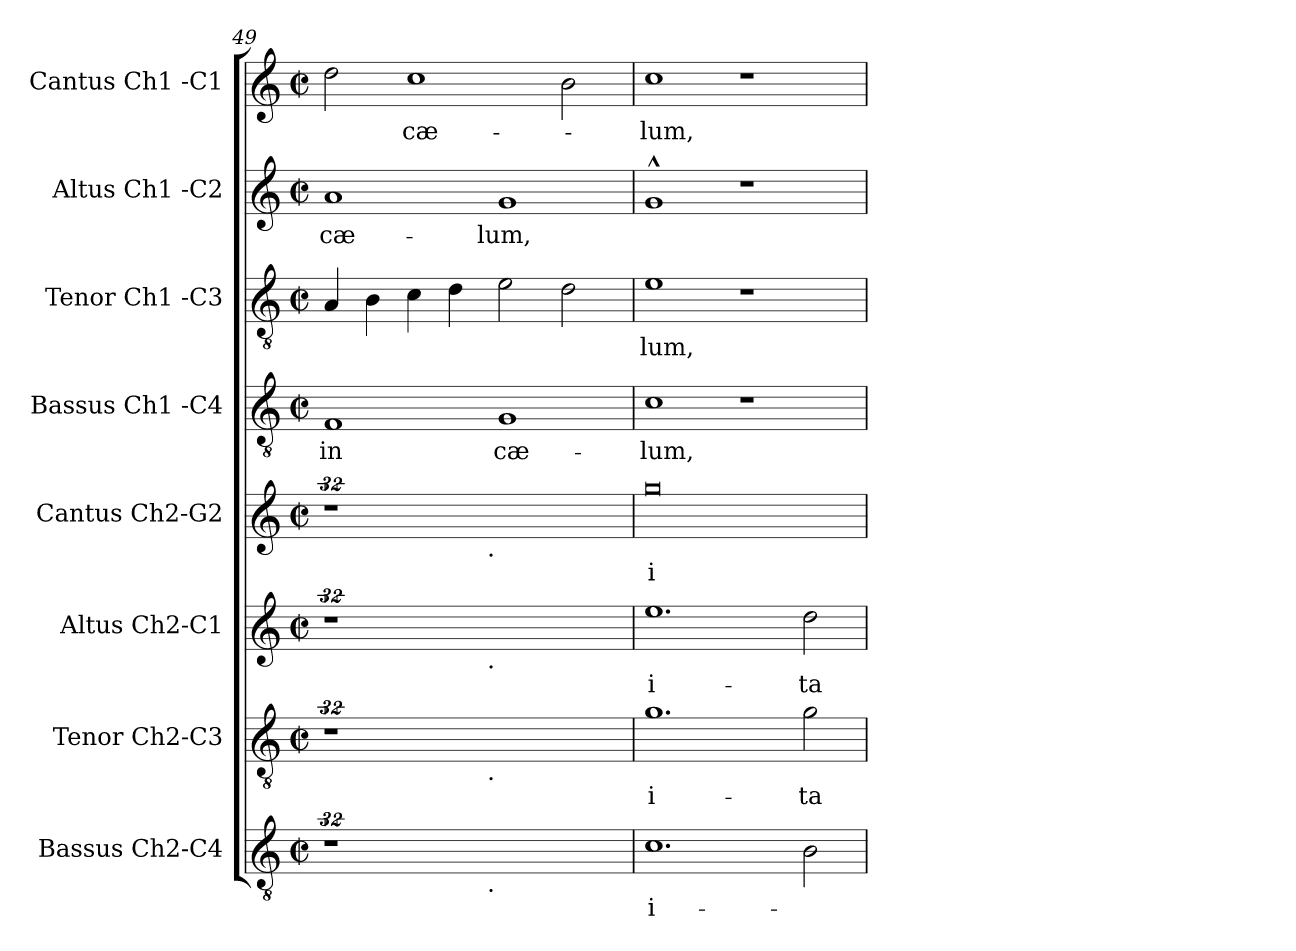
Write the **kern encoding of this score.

**kern	**text	**kern	**text	**kern	**text	**kern	**text	**kern	**text	**kern	**text	**kern	**text	**kern	**text
*part8	*part8	*part7	*part7	*part6	*part6	*part5	*part5	*part4	*part4	*part3	*part3	*part2	*part2	*part1	*part1
*staff8	*staff8	*staff7	*staff7	*staff6	*staff6	*staff5	*staff5	*staff4	*staff4	*staff3	*staff3	*staff2	*staff2	*staff1	*staff1
*I"Bassus Ch2-C4	*	*I"Tenor Ch2-C3	*	*I"Altus Ch2-C1	*	*I"Cantus Ch2-G2	*	*I"Bassus Ch1 -C4	*	*I"Tenor Ch1 -C3	*	*I"Altus Ch1 -C2	*	*I"Cantus Ch1 -C1	*
*I'B2	*	*I'T2	*	*I'A2	*	*I'C2	*	*I'B1	*	*I'T1	*	*I'A1	*	*I'C1	*
*clefGv2	*	*clefGv2	*	*clefG2	*	*clefG2	*	*clefGv2	*	*clefGv2	*	*clefG2	*	*clefG2	*
*k[]	*	*k[]	*	*k[]	*	*k[]	*	*k[]	*	*k[]	*	*k[]	*	*k[]	*
*M2/2	*	*M2/2	*	*M2/2	*	*M2/2	*	*M2/2	*	*M2/2	*	*M2/2	*	*M2/2	*
*met(c|)	*	*met(c|)	*	*met(c|)	*	*met(c|)	*	*met(c|)	*	*met(c|)	*	*met(c|)	*	*met(c|)	*
=49	=49	=49	=49	=49	=49	=49	=49	=49	=49	=49	=49	=49	=49	=49	=49
!	!	!	!	!	!	!	!	!	!LO:LY:b	!	!	!	!LO:LY:b	!	!
32%31r	.	32%31r	.	32%31r	.	32%31r	.	1F	in	4A/	.	1a	cæ-	2dd\	.
.	.	.	.	.	.	.	.	.	.	4B\	.	.	.	.	.
!	!	!	!	!	!	!	!	!	!	!	!	!	!	!	!LO:LY:b
.	.	.	.	.	.	.	.	.	.	4c\	.	.	.	1cc	cæ-
.	.	.	.	.	.	.	.	.	.	4d\	.	.	.	.	.
!	!	!	!	!	!	!LO:TX:b:t=.	!	!	!	!	!	!	!	!	!
!	!	!	!	!LO:TX:b:t=.	!	!	!	!	!	!	!	!	!	!	!
!	!	!LO:TX:b:t=.	!	!	!	!	!	!	!	!	!	!	!	!	!
!LO:TX:b:t=.	!	!	!	!	!	!	!	!	!	!	!	!	!	!	!
1ryy	.	1ryy	.	1ryy	.	1ryy	.	.	.	.	.	.	.	.	.
!	!	!	!	!	!	!	!	!	!LO:LY:b	!	!	!	!LO:LY:b	!	!
.	.	.	.	.	.	.	.	1G	cæ-	2e\	.	1g	-lum,	.	.
.	.	.	.	.	.	.	.	.	.	2d\	.	.	.	2b\	.
32ryy	.	32ryy	.	32ryy	.	32ryy	.	.	.	.	.	.	.	.	.
!!LO:PB:g=z
=50	=50	=50	=50	=50	=50	=50	=50	=50	=50	=50	=50	=50	=50	=50	=50
!	!LO:LY:b	!	!LO:LY:b	!	!LO:LY:b	!	!LO:LY:b	!	!LO:LY:b	!	!LO:LY:b	!	!	!	!LO:LY:b
1.c	i-	1.g	i-	1.ee	i-	0gg	i-	1c	-lum,	1e	-lum,	1g^^	.	1cc	-lum,
.	.	.	.	.	.	.	.	1r	.	1r	.	1r	.	1r	.
!	!	!	!LO:LY:b	!	!LO:LY:b	!	!	!	!	!	!	!	!	!	!
2B\	.	2g\	-ta	2dd\	-ta	.	.	.	.	.	.	.	.	.	.
=	=	=	=	=	=	=	=	=	=	=	=	=	=	=	=
*-	*-	*-	*-	*-	*-	*-	*-	*-	*-	*-	*-	*-	*-	*-	*-
